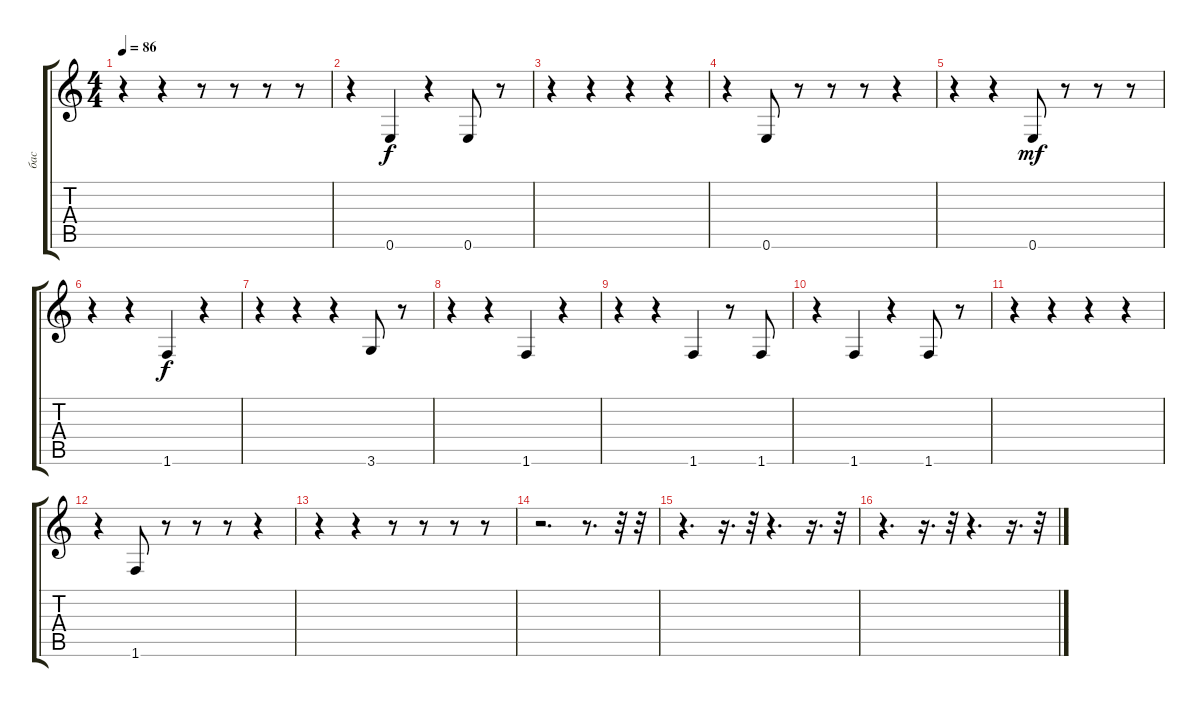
\track ("бас" "бас") {instrument electricbassfinger}
\staff {score tabs}
\tuning (E4 B3 G3 D3 A2 E2) {hide}
\ts (4 4)
\tempo 86
\clef g2
\ks c
r.4{dy f} r.4 r.8 r.8 r.8 r.8 |
r.4 0.6.4 r.4 0.6.8 r.8 |
r.4 r.4 r.4 r.4 |
r.4 0.6.8 r.8 r.8 r.8 r.4 |
r.4 r.4 0.6.8{dy mf} r.8 r.8 r.8 |
r.4 r.4 1.6.4{dy f} r.4 |
r.4 r.4 r.4 3.6.8 r.8 |
r.4 r.4 1.6.4 r.4 |
r.4 r.4 1.6.4 r.8 1.6.8 |
r.4 1.6.4 r.4 1.6.8 r.8 |
r.4 r.4 r.4 r.4 |
r.4 1.6.8 r.8 r.8 r.8 r.4 |
r.4 r.4 r.8 r.8 r.8 r.8 |
r.2{d} r.8{d} r.32 r.32 |
r.4{d} r.16{d} r.32 r.4{d} r.16{d} r.32 |
r.4{d} r.16{d} r.32 r.4{d} r.16{d} r.32
